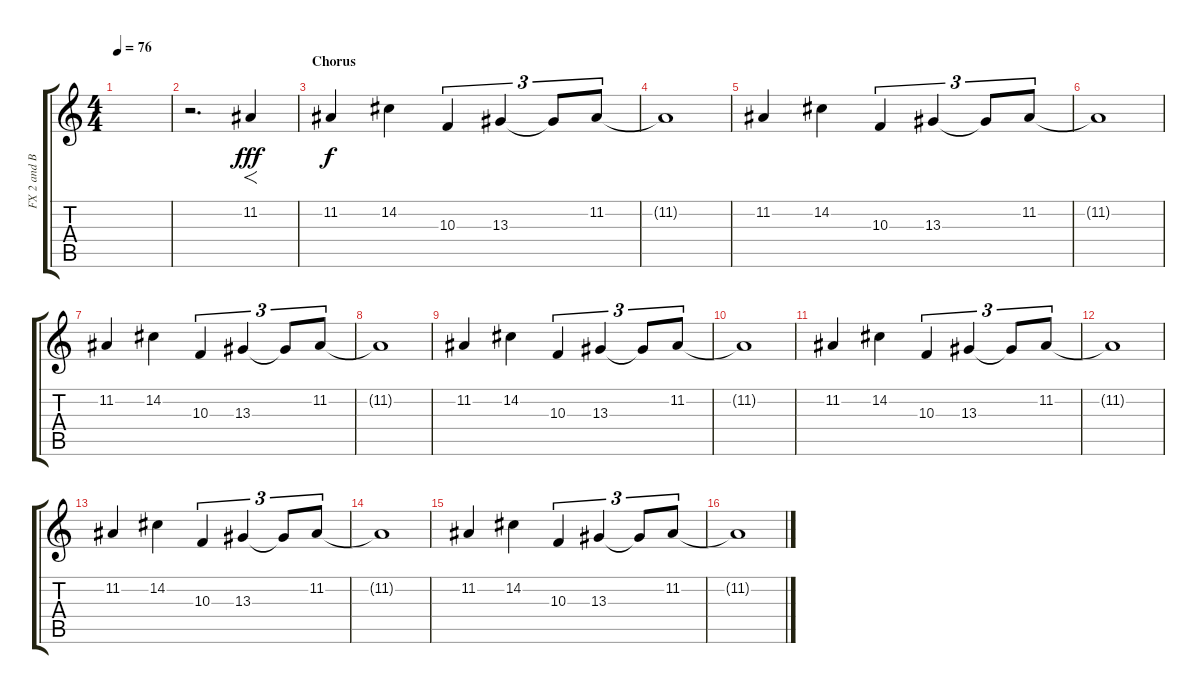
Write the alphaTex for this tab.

\track ("FX 2 and Backing Overdub Vocals arr. for" "FX 2 and B") {instrument fx1rain}
\staff {score tabs}
\tuning (E4 B3 G3 D3 A2 E2) {hide}
\ts (4 4)
\tempo 76
\clef g2
\ks c
|
r.2{d volume 9 instrument whistle} 11.2.4{f dy fff} |
\section ("" "Chorus")
11.2.4{dy f volume 9 instrument whistle} 14.2.4 10.3.4{tu (3 2)} 13.3.4{tu (3 2)} 13.3{t}.8{tu (3 2)} 11.2.8{tu (3 2)} |
11.2{t}.1 |
11.2.4 14.2.4 10.3.4{tu (3 2)} 13.3.4{tu (3 2)} 13.3{t}.8{tu (3 2)} 11.2.8{tu (3 2)} |
11.2{t}.1 |
11.2.4 14.2.4 10.3.4{tu (3 2)} 13.3.4{tu (3 2)} 13.3{t}.8{tu (3 2)} 11.2.8{tu (3 2)} |
11.2{t}.1 |
11.2.4 14.2.4 10.3.4{tu (3 2)} 13.3.4{tu (3 2)} 13.3{t}.8{tu (3 2)} 11.2.8{tu (3 2)} |
11.2{t}.1 |
11.2.4 14.2.4 10.3.4{tu (3 2)} 13.3.4{tu (3 2)} 13.3{t}.8{tu (3 2)} 11.2.8{tu (3 2)} |
11.2{t}.1 |
11.2.4 14.2.4 10.3.4{tu (3 2)} 13.3.4{tu (3 2)} 13.3{t}.8{tu (3 2)} 11.2.8{tu (3 2)} |
11.2{t}.1 |
11.2.4 14.2.4 10.3.4{tu (3 2)} 13.3.4{tu (3 2)} 13.3{t}.8{tu (3 2)} 11.2.8{tu (3 2)} |
11.2{t}.1
